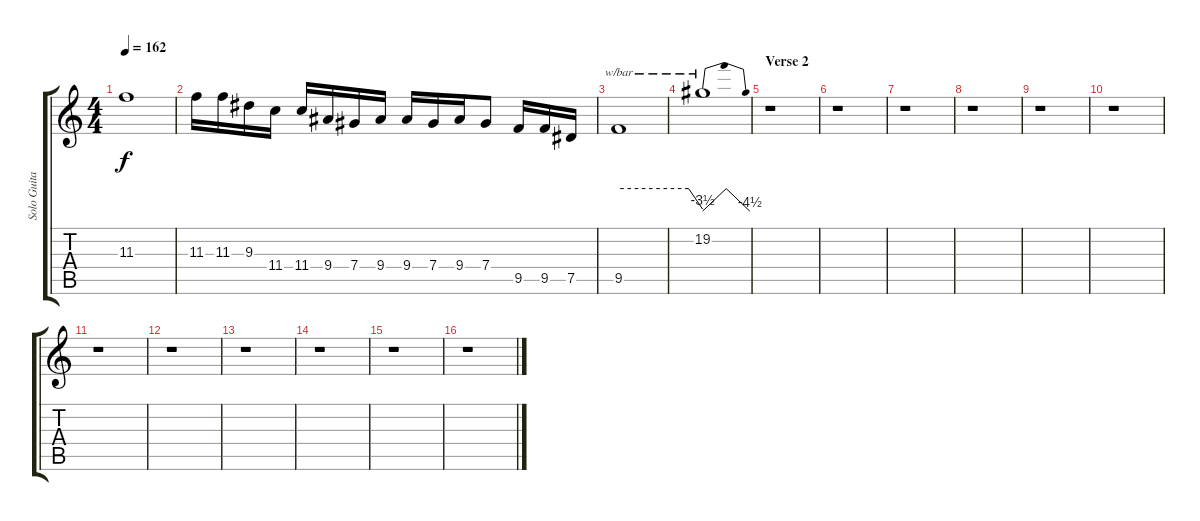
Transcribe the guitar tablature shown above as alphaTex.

\track ("Solo Guitar" "Solo Guita") {instrument distortionguitar}
\staff {score tabs}
\tuning (Eb4 Bb3 Gb3 Db3 Ab2 Eb2) {hide}
\ts (4 4)
\tempo 162
\clef g2
\ks c
11.3.1{dy f} |
11.3.16 11.3.16 9.3.16 11.4.16 11.4.16 9.4.16 7.4.16 9.4.16 9.4.16 7.4.16 9.4.16 7.4.8 9.5.16 9.5.16 7.5.16 |
9.5.1{tbe (custom default 0 0 50 0 60 -14)} |
19.2.1{tbe (dip default 0 -18 15 0 55 0 60 -18)} |
\section ("" "Verse 2")
r.1 |
r.1 |
r.1 |
r.1 |
r.1 |
r.1 |
r.1 |
r.1 |
r.1 |
r.1 |
r.1 |
r.1
